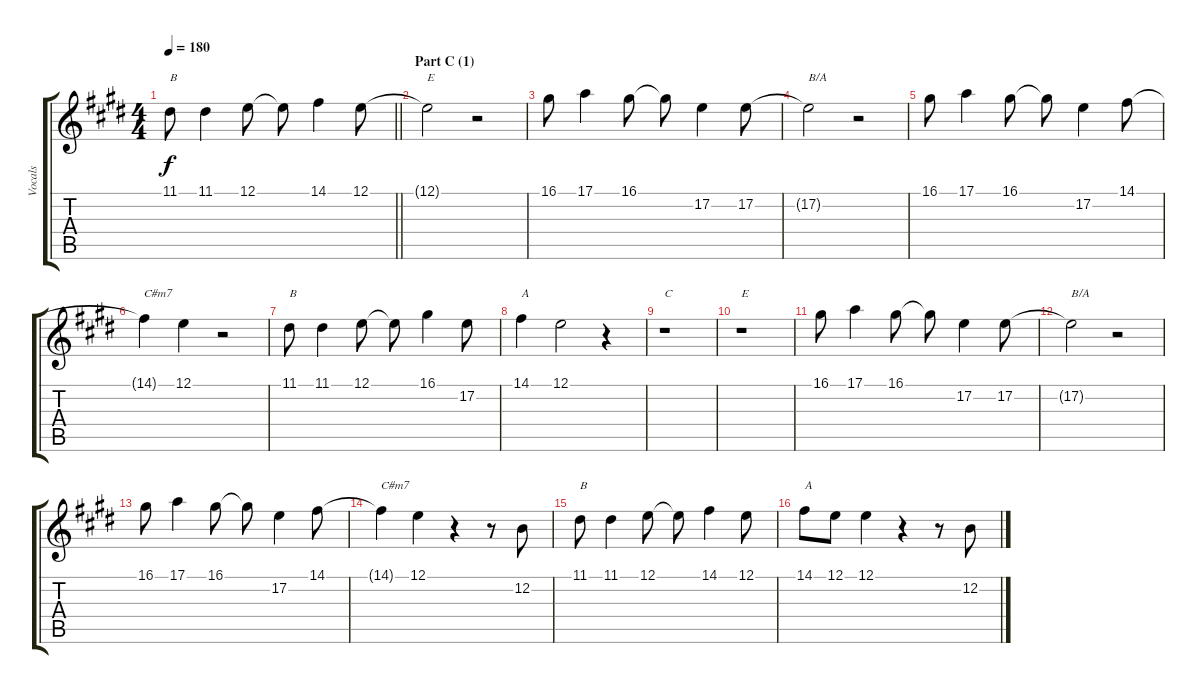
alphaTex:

\track ("Vocals" "Vocals") {instrument trumpet}
\staff {score tabs}
\tuning (E4 B3 G3 D3 A2 E2) {hide}
\ts (4 4)
\tempo 180
\clef g2
\barLineRight lightlight
\ks e
11.1.8{txt "B" dy f} 11.1.4 12.1.8 12.1{t}.8 14.1.4 12.1.8 |
\section ("" "Part C (1)")
12.1{t}.2{txt "E"} r.2 |
16.1.8 17.1.4 16.1.8 16.1{t}.8 17.2.4 17.2.8 |
17.2{t}.2{txt "B/A"} r.2 |
16.1.8 17.1.4 16.1.8 16.1{t}.8 17.2.4 14.1.8 |
14.1{t}.4{txt "C#m7"} 12.1.4 r.2 |
11.1.8{txt "B"} 11.1.4 12.1.8 12.1{t}.8 16.1.4 17.2.8 |
14.1.4{txt "A"} 12.1.2 r.4 |
r.1{txt "C"} |
r.1{txt "E"} |
16.1.8 17.1.4 16.1.8 16.1{t}.8 17.2.4 17.2.8 |
17.2{t}.2{txt "B/A"} r.2 |
16.1.8 17.1.4 16.1.8 16.1{t}.8 17.2.4 14.1.8 |
14.1{t}.4{txt "C#m7"} 12.1.4 r.4 r.8 12.2.8 |
11.1.8{txt "B"} 11.1.4 12.1.8 12.1{t}.8 14.1.4 12.1.8 |
14.1.8{txt "A"} 12.1.8 12.1.4 r.4 r.8 12.2.8
